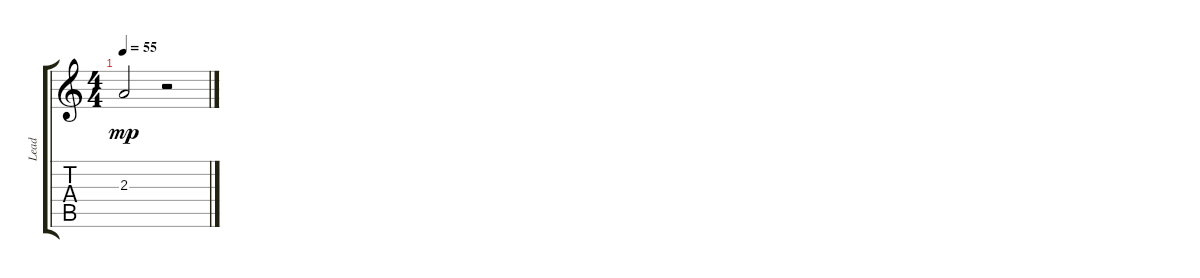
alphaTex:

\track ("Lead" "Lead") {instrument acousticguitarsteel}
\staff {score tabs}
\tuning (E4 B3 G3 D3 A2 E2) {hide}
\ts (4 4)
\tempo 55
\clef g2
\ks c
2.3.2{dy mp} r.2
